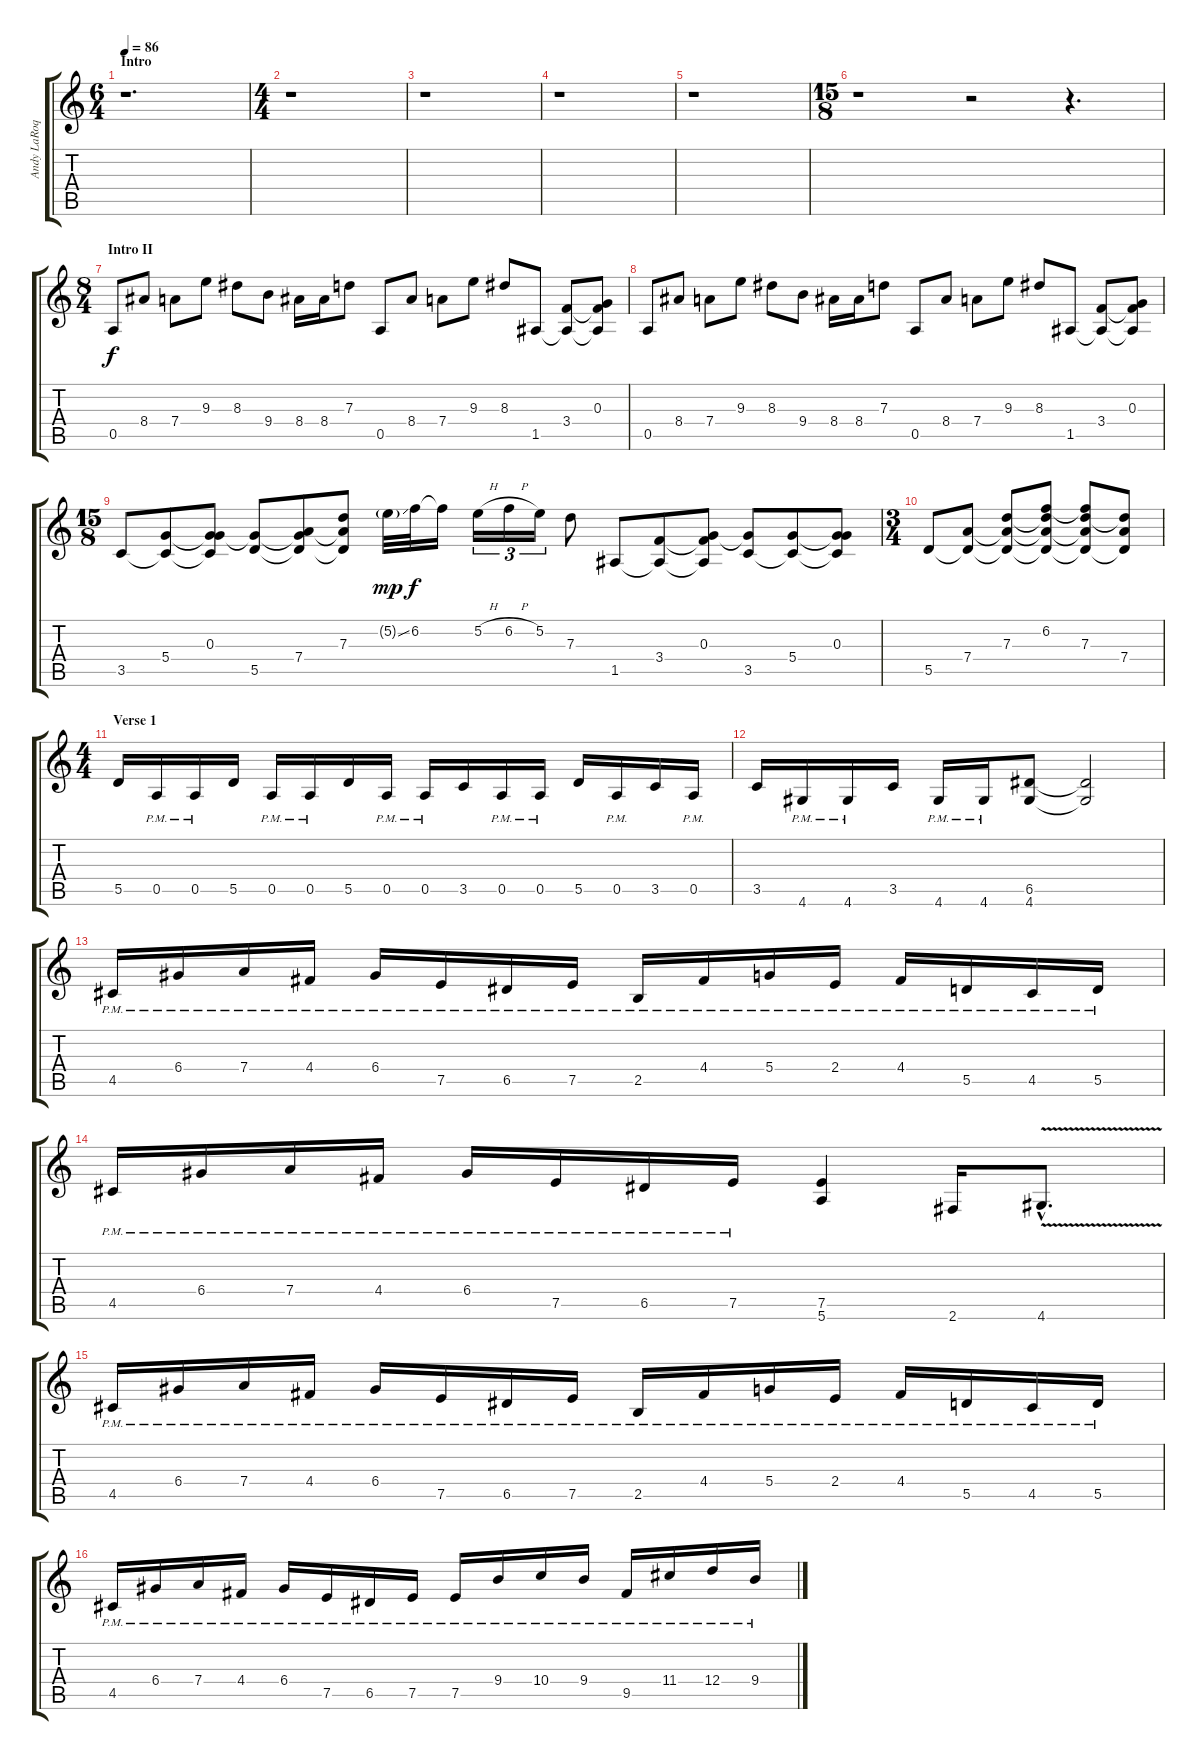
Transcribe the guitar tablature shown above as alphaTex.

\track ("Andy LaRoque" "Andy LaRoq") {instrument overdrivenguitar}
\staff {score tabs}
\tuning (E4 B3 G3 D3 A2 E2) {hide}
\ts (6 4)
\section ("" "Intro")
\tempo 86
\clef g2
\ks c
r.1{d dy f instrument overdrivenguitar} |
\ts (4 4)
r.1 |
r.1 |
r.1 |
r.1 |
\ts (15 8)
r.1 r.2 r.4{d} |
\ts (8 4)
\section ("" "Intro II")
0.5.8 8.4.8 7.4.8 9.3.8 8.3.8 9.4.8 8.4.16 8.4.16 7.3.8 0.5.8 8.4.8 7.4.8 9.3.8 8.3.8 1.5.8 (3.4 1.5{t}).8 (0.3 3.4{t} 1.5{t}).8 |
0.5.8 8.4.8 7.4.8 9.3.8 8.3.8 9.4.8 8.4.16 8.4.16 7.3.8 0.5.8 8.4.8 7.4.8 9.3.8 8.3.8 1.5.8 (3.4 1.5{t}).8 (0.3 3.4{t} 1.5{t}).8 |
\ts (15 8)
3.5.8 (5.4 3.5{t}).8 (0.3 5.4{t} 3.5{t}).8 (0.3{t} 5.5).8 (0.3{t} 7.4 5.5{t}).8 (7.3 7.4{t} 5.5{t}).8 5.2{ss g}.32{dy mp} 6.2.32{dy f} 6.2{t}.16 5.2{h}.16{tu (3 2)} 6.2{h}.16{tu (3 2)} 5.2.16{tu (3 2)} 7.3.8 1.5.8 (3.4 1.5{t}).8 (0.3 3.4{t} 1.5{t}).8 (0.3{t} 3.5).8 (5.4 3.5{t}).8 (0.3 5.4{t} 3.5{t}).8 |
\ts (3 4)
5.5.8 (7.4 5.5{t}).8 (7.3 7.4{t} 5.5{t}).8 (6.2 7.3{t} 7.4{t} 5.5{t}).8 (6.2{t} 7.3 7.4{t} 5.5{t}).8 (7.3{t} 7.4 5.5{t}).8 |
\ts (4 4)
\section ("" "Verse 1")
5.5.16 0.5{pm}.16 0.5{pm}.16 5.5.16 0.5{pm}.16 0.5{pm}.16 5.5.16 0.5{pm}.16 0.5{pm}.16 3.5.16 0.5{pm}.16 0.5{pm}.16 5.5.16 0.5{pm}.16 3.5.16 0.5{pm}.16 |
3.5.16 4.6{pm}.16 4.6{pm}.16 3.5.16 4.6{pm}.16 4.6{pm}.16 (6.5 4.6).8 (6.5{t} 4.6{t}).2 |
4.5{pm}.16 6.4{pm}.16 7.4{pm}.16 4.4{pm}.16 6.4{pm}.16 7.5{pm}.16 6.5{pm}.16 7.5{pm}.16 2.5{pm}.16 4.4{pm}.16 5.4{pm}.16 2.4{pm}.16 4.4{pm}.16 5.5{pm}.16 4.5{pm}.16 5.5{pm}.16 |
4.5{pm}.16 6.4{pm}.16 7.4{pm}.16 4.4{pm}.16 6.4{pm}.16 7.5{pm}.16 6.5{pm}.16 7.5{pm}.16 (7.5 5.6).4 2.6.16 4.6{v hac}.8{d} |
4.5{pm}.16 6.4{pm}.16 7.4{pm}.16 4.4{pm}.16 6.4{pm}.16 7.5{pm}.16 6.5{pm}.16 7.5{pm}.16 2.5{pm}.16 4.4{pm}.16 5.4{pm}.16 2.4{pm}.16 4.4{pm}.16 5.5{pm}.16 4.5{pm}.16 5.5{pm}.16 |
4.5{pm}.16 6.4{pm}.16 7.4{pm}.16 4.4{pm}.16 6.4{pm}.16 7.5{pm}.16 6.5{pm}.16 7.5{pm}.16 7.5{pm}.16 9.4{pm}.16 10.4{pm}.16 9.4{pm}.16 9.5{pm}.16 11.4{pm}.16 12.4{pm}.16 9.4{pm}.16
